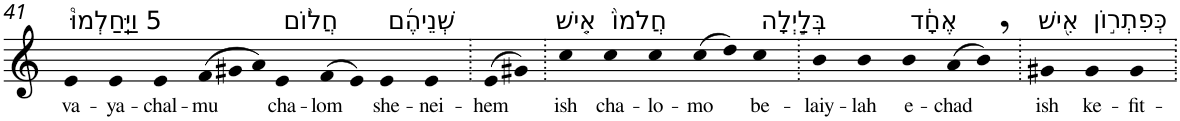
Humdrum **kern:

**kern	**text
*part1	*part1
*staff1	*staff1
*I"Piano	*
*I'Pno	*
!!LO:PB:g=z
*clefG2	*
*k[]	*
=41	=41
!LO:TX:a:t=5 וַיַּֽחַלְמוּ֩	!
!	!LO:LY:b
4e	va-
!	!LO:LY:b
4e	-ya-
!	!LO:LY:b
4e	-chal-
*Xtuplet	*
!	!LO:LY:b
(>12f	-mu
12g#X	.
12a)	.
!LO:TX:a:t=חֲל֨וֹם	!
!	!LO:LY:b
4e	cha-
!	!LO:LY:b
(>8f	-lom
8e)	.
!LO:TX:a:t=שְׁנֵיהֶ֜ם	!
!	!LO:LY:b
4e	she-
!	!LO:LY:b
4e	-nei-
=42.	=42.
!	!LO:LY:b
(>8e	-hem
8g#X)	.
=43.	=43.
!LO:TX:a:t=אִ֤ישׁ	!
!	!LO:LY:b
4cc	ish
!LO:TX:a:t=חֲלֹמוֹ֙	!
!	!LO:LY:b
4cc	cha-
!	!LO:LY:b
4cc	-lo-
!	!LO:LY:b
(>8cc	-mo
8dd)	.
!LO:TX:a:t=בְּלַ֣יְלָה	!
!	!LO:LY:b
4cc	be-
=44.	=44.
!	!LO:LY:b
4b	-laiy-
!	!LO:LY:b
4b	-lah
!LO:TX:a:t=אֶחָ֔ד	!
!	!LO:LY:b
4b	e-
!	!LO:LY:b
(>8a	-chad
8b,)	.
=45.	=45.
!LO:TX:a:t=אִ֖ישׁ	!
!	!LO:LY:b
4g#X	ish
!LO:TX:a:t=כְּפִתְר֣וֹן	!
!	!LO:LY:b
4g#	ke-
!	!LO:LY:b
4g#	-fit-
=.	=.
*-	*-
